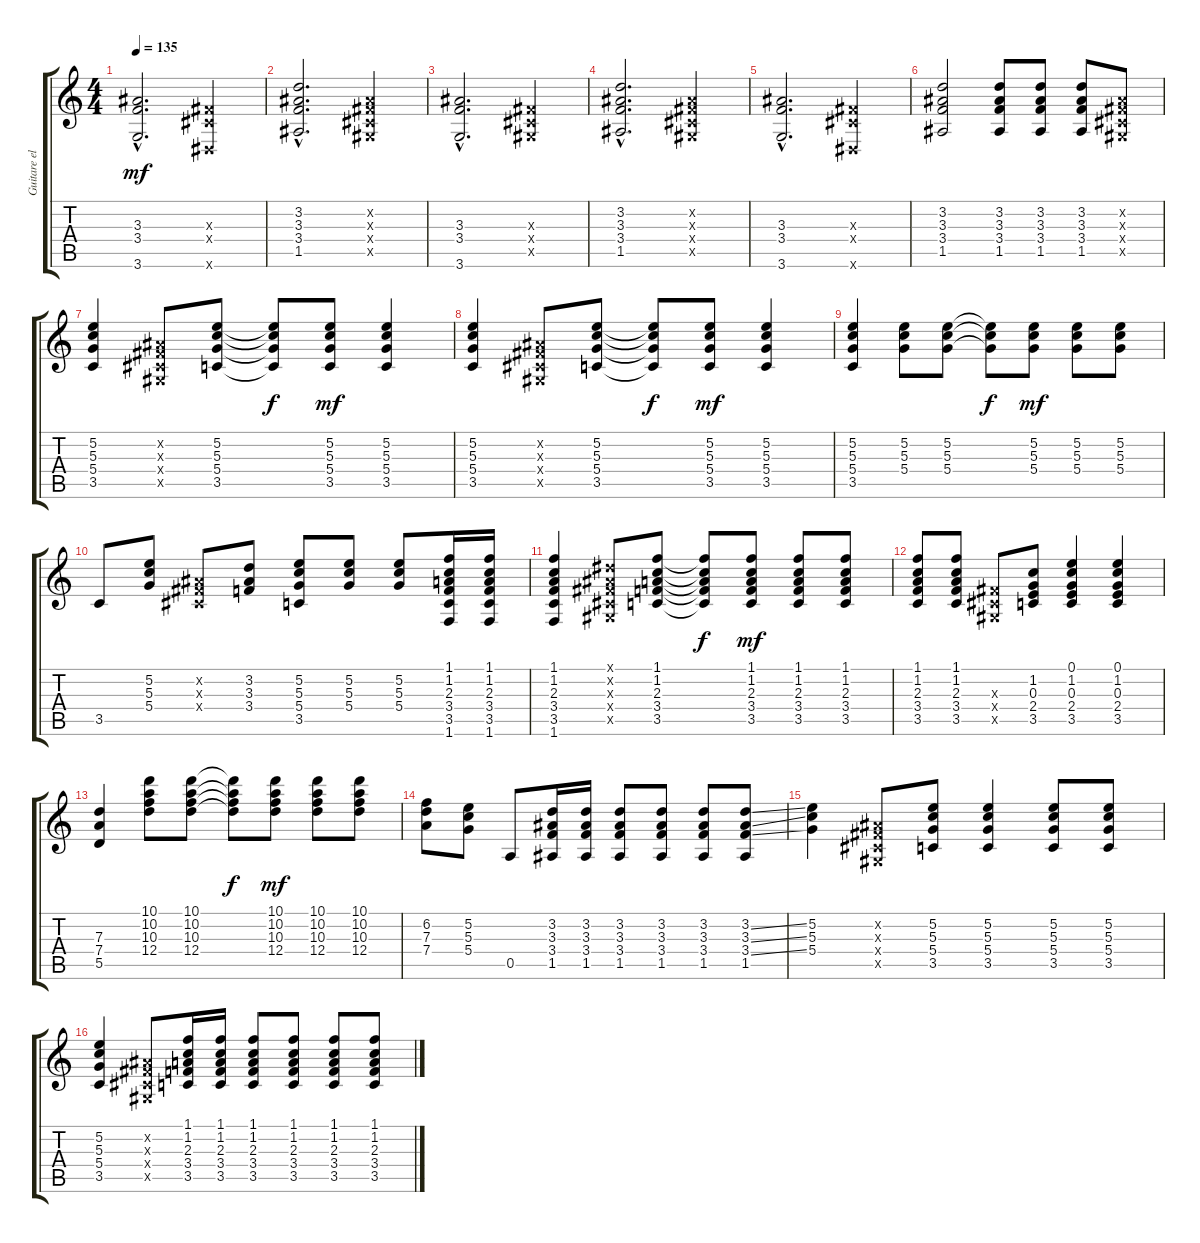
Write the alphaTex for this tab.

\track ("Guitare elec 2" "Guitare el") {instrument electricguitarclean}
\staff {score tabs}
\tuning (E4 B3 G3 D3 A2 E2) {hide}
\ts (4 4)
\tempo 135
\clef g2
\ks c
(3.3{hac} 3.4{hac} 3.6{hac}).2{d dy mf} (-1.3{x} -1.4{x} -1.6{x}).4 |
(3.2{hac} 3.3{hac} 3.4{hac} 1.5{hac}).2{d} (-1.2{x} -1.3{x} -1.4{x} -1.5{x}).4 |
(3.3{hac} 3.4{hac} 3.6{hac}).2{d} (-1.3{x} -1.4{x} -1.5{x}).4 |
(3.2{hac} 3.3{hac} 3.4{hac} 1.5{hac}).2{d} (-1.2{x} -1.3{x} -1.4{x} -1.5{x}).4 |
(3.3{hac} 3.4{hac} 3.6{hac}).2{d} (-1.3{x} -1.4{x} -1.6{x}).4 |
(3.2 3.3 3.4 1.5).2 (3.2 3.3 3.4 1.5).8 (3.2 3.3 3.4 1.5).8 (3.2 3.3 3.4 1.5).8 (-1.2{x} -1.3{x} -1.4{x} -1.5{x}).8 |
(5.2 5.3 5.4 3.5).4 (-1.2{x} -1.3{x} -1.4{x} -1.5{x}).8 (5.2 5.3 5.4 3.5).8 (5.2{t} 5.3{t} 5.4{t} 3.5{t}).8{dy f} (5.2 5.3 5.4 3.5).8{dy mf} (5.2 5.3 5.4 3.5).4 |
(5.2 5.3 5.4 3.5).4 (-1.2{x} -1.3{x} -1.4{x} -1.5{x}).8 (5.2 5.3 5.4 3.5).8 (5.2{t} 5.3{t} 5.4{t} 3.5{t}).8{dy f} (5.2 5.3 5.4 3.5).8{dy mf} (5.2 5.3 5.4 3.5).4 |
(5.2 5.3 5.4 3.5).4 (5.2 5.3 5.4).8 (5.2 5.3 5.4).8 (5.2{t} 5.3{t} 5.4{t}).8{dy f} (5.2 5.3 5.4).8{dy mf} (5.2 5.3 5.4).8 (5.2 5.3 5.4).8 |
3.5.8 (5.2 5.3 5.4).8 (-1.2{x} -1.3{x} -1.4{x}).8 (3.2 3.3 3.4).8 (5.2 5.3 5.4 3.5).8 (5.2 5.3 5.4).8 (5.2 5.3 5.4).8 (1.1 1.2 2.3 3.4 3.5 1.6).16 (1.1 1.2 2.3 3.4 3.5 1.6).16 |
(1.1 1.2 2.3 3.4 3.5 1.6).4 (-1.1{x} -1.2{x} -1.3{x} -1.4{x} -1.5{x}).8 (1.1 1.2 2.3 3.4 3.5).8 (1.1{t} 1.2{t} 2.3{t} 3.4{t} 3.5{t}).8{dy f} (1.1 1.2 2.3 3.4 3.5).8{dy mf} (1.1 1.2 2.3 3.4 3.5).8 (1.1 1.2 2.3 3.4 3.5).8 |
(1.1 1.2 2.3 3.4 3.5).8 (1.1 1.2 2.3 3.4 3.5).8 (-1.3{x} -1.4{x} -1.5{x}).8 (1.2 0.3 2.4 3.5).8 (0.1 1.2 0.3 2.4 3.5).4 (0.1 1.2 0.3 2.4 3.5).4 |
(7.3 7.4 5.5).4 (10.1 10.2 10.3 12.4).8 (10.1 10.2 10.3 12.4).8 (10.1{t} 10.2{t} 10.3{t} 12.4{t}).8{dy f} (10.1 10.2 10.3 12.4).8{dy mf} (10.1 10.2 10.3 12.4).8 (10.1 10.2 10.3 12.4).8 |
(6.2 7.3 7.4).8 (5.2 5.3 5.4).8 0.5.8 (3.2 3.3 3.4 1.5).16 (3.2 3.3 3.4 1.5).16 (3.2 3.3 3.4 1.5).8 (3.2 3.3 3.4 1.5).8 (3.2 3.3 3.4 1.5).8 (3.2{ss} 3.3{ss} 3.4{ss} 1.5).8 |
(5.2 5.3 5.4).4 (-1.2{x} -1.3{x} -1.4{x} -1.5{x}).8 (5.2 5.3 5.4 3.5).8 (5.2 5.3 5.4 3.5).4 (5.2 5.3 5.4 3.5).8 (5.2 5.3 5.4 3.5).8 |
(5.2 5.3 5.4 3.5).4 (-1.2{x} -1.3{x} -1.4{x} -1.5{x}).8 (1.1 1.2 2.3 3.4 3.5).16 (1.1 1.2 2.3 3.4 3.5).16 (1.1 1.2 2.3 3.4 3.5).8 (1.1 1.2 2.3 3.4 3.5).8 (1.1 1.2 2.3 3.4 3.5).8 (1.1 1.2 2.3 3.4 3.5).8
